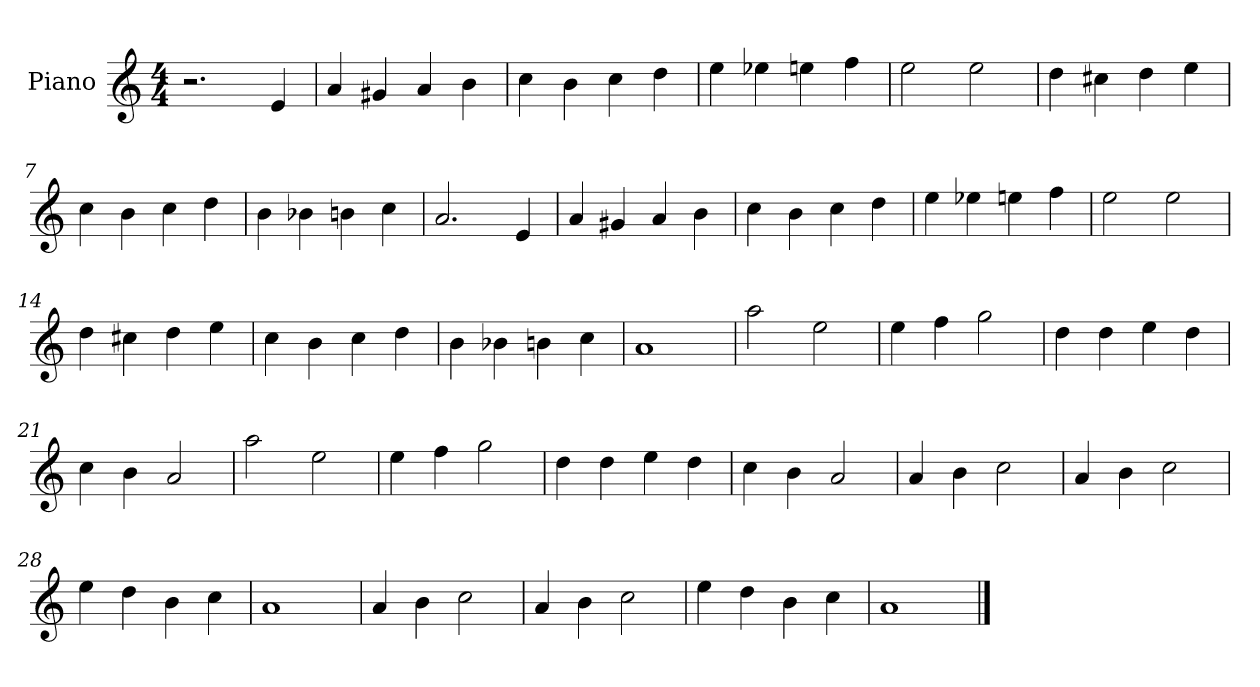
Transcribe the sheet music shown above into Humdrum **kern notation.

**kern
*part1
*staff1
*I"Piano
*I'Pno
*clefG2
*k[]
*M4/4
=1
2.r
4e/
=2
4a/
4g#X/
4a/
4b\
=3
4cc\
4b\
4cc\
4dd\
=4
4ee\
4ee-X\
4een\
4ff\
=5
2ee\
2ee\
=6
4dd\
4cc#X\
4dd\
4ee\
=7
4cc\
4b\
4cc\
4dd\
=8
4b\
4b-X\
4bn\
4cc\
=9
2.a/
4e/
=10
4a/
4g#X/
4a/
4b\
=11
4cc\
4b\
4cc\
4dd\
=12
4ee\
4ee-X\
4een\
4ff\
=13
2ee\
2ee\
=14
4dd\
4cc#X\
4dd\
4ee\
=15
4cc\
4b\
4cc\
4dd\
=16
4b\
4b-X\
4bn\
4cc\
=17
1a
=18
2aa\
2ee\
=19
4ee\
4ff\
2gg\
=20
4dd\
4dd\
4ee\
4dd\
=21
4cc\
4b\
2a/
=22
2aa\
2ee\
=23
4ee\
4ff\
2gg\
=24
4dd\
4dd\
4ee\
4dd\
=25
4cc\
4b\
2a/
=26
4a/
4b\
2cc\
=27
4a/
4b\
2cc\
=28
4ee\
4dd\
4b\
4cc\
=29
1a
=30
4a/
4b\
2cc\
=31
4a/
4b\
2cc\
=32
4ee\
4dd\
4b\
4cc\
=33
1a
==
*-
